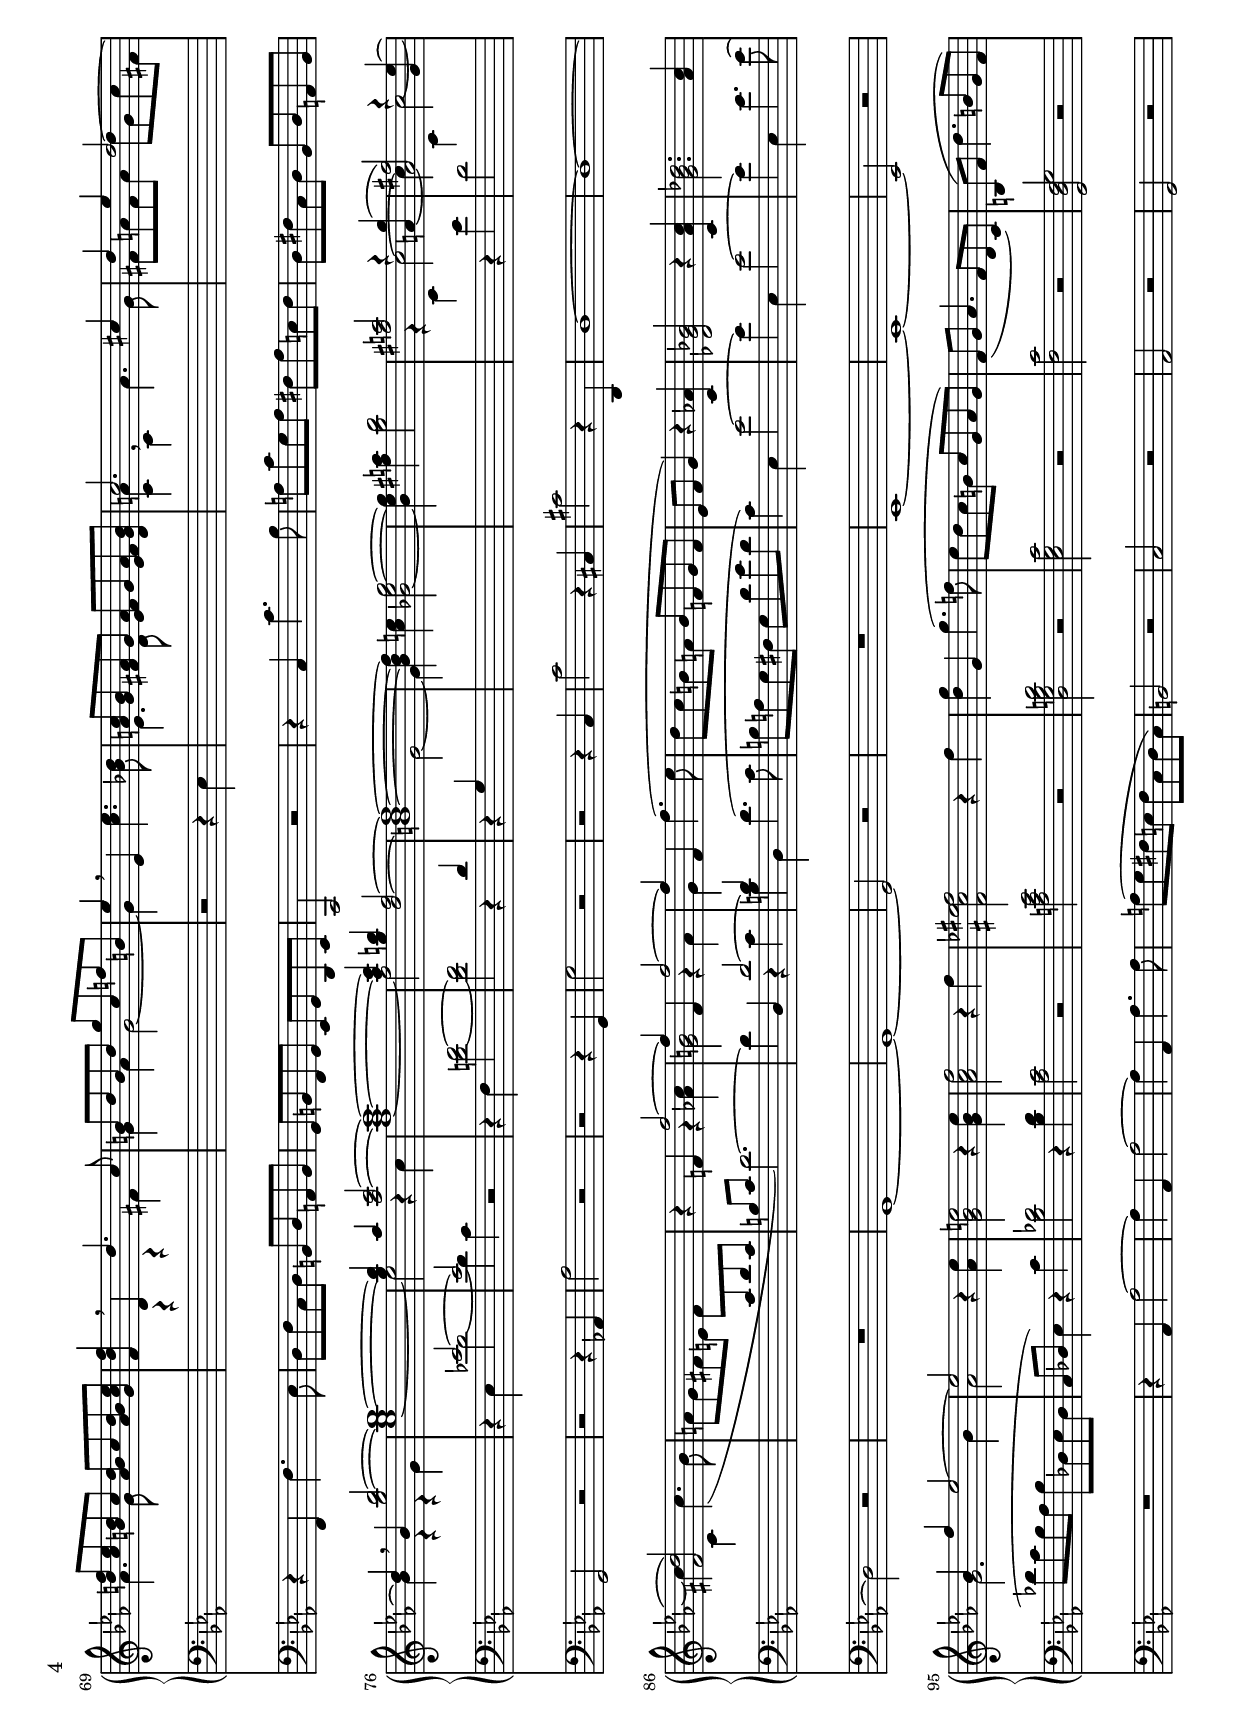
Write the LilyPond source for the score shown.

\version "2.10.33"
\include "deutsch.ly"

\header {
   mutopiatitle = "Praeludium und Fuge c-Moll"
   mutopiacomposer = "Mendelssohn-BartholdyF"
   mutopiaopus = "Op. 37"
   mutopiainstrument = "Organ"
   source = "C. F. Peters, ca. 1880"
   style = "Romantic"
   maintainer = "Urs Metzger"
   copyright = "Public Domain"
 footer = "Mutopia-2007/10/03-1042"
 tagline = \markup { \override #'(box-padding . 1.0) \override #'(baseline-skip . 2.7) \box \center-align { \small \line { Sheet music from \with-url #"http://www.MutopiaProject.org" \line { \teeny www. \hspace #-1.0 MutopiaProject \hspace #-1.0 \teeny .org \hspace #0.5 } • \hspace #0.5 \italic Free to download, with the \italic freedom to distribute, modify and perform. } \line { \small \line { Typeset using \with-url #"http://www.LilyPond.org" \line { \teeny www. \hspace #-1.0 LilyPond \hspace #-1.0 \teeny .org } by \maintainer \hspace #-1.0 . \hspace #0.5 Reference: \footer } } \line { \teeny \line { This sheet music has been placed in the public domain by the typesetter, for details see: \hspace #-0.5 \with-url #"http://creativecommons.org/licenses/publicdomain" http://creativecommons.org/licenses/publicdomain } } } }
}

global = {
   \key c \minor
   \time 4/4
   #(set-accidental-style 'default)
   \override Staff.NoteCollision #'merge-differently-dotted = ##t
}

#(set-default-paper-size "a4" 'landscape)
#(set-global-staff-size 18)

\paper {
   %annotate-spacing = ##t
   top-margin = 0.8 \cm
   bottom-margin = 0.8 \cm
   page-top-space = 0 \cm
   before-title-space = 0 \cm
   after-title-space = 0 \cm
   head-separation = 0.4 \cm
   foot-separation = 0.8 \cm
   ragged-bottom = ##f
   ragged-last-bottom = ##f
   printallheaders=##t
}

forceshift   = { \once \override NoteColumn #'force-hshift = #1 }
forceshiftt  = { \once \override NoteColumn #'force-hshift = #2 }
halsdown     = { \stemDown \tieDown \slurDown }
halsneutral  = { \stemNeutral \tieNeutral \slurNeutral }
halsup       = { \stemUp \tieUp \slurUp}
staffup      = { \change Staff = "right" }
staffdown    = { \change Staff = "left"  }
diffdot      = { \override Staff.NoteCollision #'merge-differently-dotted = ##t }
nodiffdot    = { \override Staff.NoteCollision #'merge-differently-dotted = ##f }
neutral      = { \stemNeutral \tieNeutral \slurNeutral \dotsNeutral }
shifttiedown = { \once \override Tie #'extra-offset = #'( 0 . -0.5 ) }
shifttieup   = { \once \override Tie #'extra-offset = #'( 0 . 0.5 ) }

rechtsa = {
   \new Voice \relative g' {
      \global
      \once \override TextScript #'extra-offset = #'( -4 . 2 )
      r4^\markup { \large \bold "Vivace" } g\f g'4.( f8
      es8 d c h c g as g)
      f8( g as4. f8 d c)
      h8( f' d'4. h8 g f)
      %% Takt  5 ==================================================
      es8( g c es d h c es)
      es,8( g c es d h c es)
      es,8( g c es d h c g')
      \halsup fis8( g a g fis es! d4~)
      d8( f! es d es d c b)
      %% Takt 10 ==================================================
      a4 c8 es a2~
      a4( fis d fis
      g4) r8 d8 es4. d8
      g4. d8 c4. h!8
      g'4. c,8 d4. es8
      %% Takt 15 ==================================================
      f8( as g f es d f h,!)
      c8( d es2 d8 c)
      c2.( h8 c
      d4) h g \neutral <g' d h>4
      <g es c> 2 r
      %% Takt 20 ==================================================
      R1
      s1
      s1
      \halsup g,8( b es g f d es g)
      a,8( c es g fis d es c)
      %% Takt 25 ==================================================
      b8( d g b a fis g b)
      c,8( es g b as! es f as)
      b,8( d f as g d es g)
      ges8( d es ges as, b d f)
      g,8( b d f es h c es)
      %% Takt 30 ==================================================
      f,8( a c es d a b c) \break
      des2. des4
      c4 s s2
      s1
      s4 b b'4.( as!8
      %% Takt 35 ==================================================
      g8 f es d es b c b)
      a8( b c4. a8 f es)
      \neutral d8( as'! f'4. d8 b as)
      g8( b es g f d es g)
      g,8( b es g f d es g)
      %% Takt 40 ==================================================
      g,8( b es g f d es g,)
      \stemDown f8( as c es) f,( as b d)
      \halsup es1~
      es1~
      es1
      %% Takt 45 ==================================================
      e2 f~
      f2 b,~
      b1~
      b1
      h2 d
      %% Takt 50 ==================================================
      s1
      s1
      s4 c b'!4. b8
      \neutral as8( g f e f c des c)
      b8( c des4. b8 g f)
      %% Takt 55 ==================================================
      e8( b' g'4. e8 c b)
      as8( c f as g e f as)
      as,8( c f as g e f as)
      as,8( c f as g e f as)
      g8( f e f g e c b)
      %% Takt 60 ==================================================
      as4~ <c as>( <b g> <as f>)
      r4 <c a>( <b g> <a f>)
      r4 <f' f,>( <es c> d)
      r4 \halsup d( c h)
      r4 \neutral <g' b,!>( <c, as> <b g>)
      %% Takt 65 ==================================================
      \halsup as4 c~ <as'~ c,>2
      \tieDown <as des,~>2 \shiftOn des, \shiftOff
      e4 f2 e4
      f4 \breathe as, <as' f>4. <g es!>8
      <f d!>8 <es c> <d h> c <d h as> c <d h as> <es c g>
      %% Takt 70 ==================================================
      <f d f,>4 \breathe d, d'4. c8
      h8 d h d g c, f! h,!
      es4 \breathe es, \stemDown <es' c>4. <d b!>8
      \halsup <c a>8 <b g> <a fis> g <a fis es> g <a fis es> <b g d>
      c2. cis4
      %% Takt 75 ==================================================
      d4 es d2~
      d4 \breathe b <b' g>2~
      <b g>1~
      <b g>4 as <c as>2~
      <c as>1~
      %% Takt 80 ==================================================
      <c as>4 <h g>4 <f d>2~
      <f d h>1~
      \neutral <f d h>4 <e c> <g e b!>2~
      <g e b>4 <a fis> <b g>2
      \halsup <a fis>2 g4\rest \tieDown <g a,~>(
      %% Takt 85 ==================================================
      <fis a,>2) g4\rest <es g,>(
      <d fis,>2) s
      s1
      r4 f,! \tieUp f'2~
      f4 f, f'2~
      %% Takt 90 ==================================================
      f4 f, \neutral f'4.~( es8
      d8 c h a h f! g f
      es8 f g4) r4  <as! c,>
      <b! g des>2 r4 <c as c,>
      <des b g>2. \halsup <c as>4
      %% Takt 95 ==================================================
      b4 f' es2~
      es2 r4 \neutral <es as,>
      <e b g>2 r4 <e b g>
      <f c as>2 r4 f
      <fis es! c fis,>2 r4 fis
      %% Takt 100 =================================================
      <g d> g, g'4.( f!8
      es8 d c h c g as g)
      f8( g as4. f8 d c)
      h8( f' d'4. h8 g f)
      es8( g c es d h c es)
      %% Takt 105 =================================================
      d,8( as' c d c a h d)
      g,8( c es g f d es g)
      f,8( c' es f es c d f)
      b,8( es g b a fis g b)
      a,8( es' g a as e f as)
      %% Takt 110 =================================================
      g,8( h d g g, c es g
      fis8 d es! fis f cis d f
      es,8 g c d es h c es
      d,8 f c' d g, f' d h)
      \halsup \shifttieup c1~
      %% Takt 115 =================================================
      c4 d\rest s2
      \shiftOff des1
      \shiftOff d!1
      \stemUp es2 e
      f2. fis4
      %% Takt 120 =================================================
      \neutral g8 f! es! d f es d c
      as'8 f d c h g h d
      g4 \breathe g, g'4.( f8
      e8 des c b c g as g
      f4) \breathe f as'4.( g8
      %% Takt 125 =================================================
      f8 es d c d as b as
      g4) \breathe c c'4.( b8
      as8 g f e f c des c)
      h8( d f as g e f as)
      h,8( d f as g e f as
      %% Takt 130 =================================================
      es!8 c d f c a h d)
      g,2 \tieUp <g'~ es~ c>
      <g es a,>2 <f~ d as>
      <f g,>2 <es~ c~ fis,>
      <es c g>1
      %% Takt 135 =================================================
      \halsup d2. c4
      <c g>1^\fermata
   }
}

rechtsb = {
   \new Voice \relative c' {
      \global
      \halsdown \dotsDown
      s1*4
      %% Takt  5 ==================================================
      s1
      s1
      s1
      es4\rest c c'4. c8
      b8( a g fis g d es d)
      %% Takt 10 ==================================================
      c8( d es4. \staffdown \halsdown c8 a g)
      fis8( c' \staffup a'4. fis8 d c)
      b8( d g b a fis g b)
      h,8( d g h as! f! g h)
      c,8 es g c h g c4~
      %% Takt 15 ==================================================
      c4 h2.
      r8 b! as g as g f es
      d4 f8 as d2
      f,2. s4
      s1
      %% Takt 20 ==================================================
      s1
      \neutral g,8( c es g f d es g)
      f,8( c' es f es c d f)
      \halsdown es4 g b2
      a1
      %% Takt 25 ==================================================
      b1
      c1
      b1
      a2 as
      g ges
      %% Takt 30 ==================================================
      f1
      \dotsDown b2. b4~
      b4 s s2
      s4 \halsup f
         \once\override Slur #'control-points = #'( ( 1 . 5.0 ) ( 10 . 6.0 ) ( 24 . 3.0 ) ( 34 . -1.0 ) )
         \dotsNeutral f'4.( es!8
      \halsdown d8 c b a b f g f)
      %% Takt 35 ==================================================
      s1
      \staffdown \halsup es2. c4
      \staffup s1
      s1
      s1
      %% Takt 40 ==================================================
      s1
      s1
      \halsdown g'1
      as1
      <b g>2 <c as>
      %% Takt 45 ==================================================
      <des b>2 c
      s1
      s1
      <f, d>2 <g es>
      <as f>2 <g f>
      %% Takt 50 ==================================================
      \staffdown \halsup es,2 s
      \staffup s4 f' f'4. f8
      \halsdown e8 des c h c \staffdown \halsup g as g
      f4 g as g
      f4 e f des!
      %% Takt 55 ==================================================
      b4 des c g
      as4~ <c as> <des b> <c as>
      c4\rest \tieDown <c as~> <h as> <c as>
      c4\rest c h2
      b!4 g c2
      %% Takt 60 ==================================================
      s1
      s1
      s1
      s4 \staffup \halsdown as'!2.
      s1
      %% Takt 65 ==================================================
      s1
      s2 \halsup g'4 f
      s2 g,4 \halsdown b
      as4 s s \staffdown \breathe as,
      \staffup as'4. g8 s2
      %% Takt 70 ==================================================
      s4 f,\rest a\rest fis'
      g4 as g2~
      g4 s s \staffdown es,
      \staffup \dotsDown es'4. d8 s2
      <a' c,>4 \once \override BreathingSign #'extra-offset = #'(0 . -3.8) \breathe c, a'4. g8
      %% Takt 75 ==================================================
      fis8 a fis a d g, c fis,!
      b4 d,\rest d\rest g
      es'1~
      es2 r4 c
      f1~
      %% Takt 80 ==================================================
      f2 s
      s2 g,~
      g4 s4 s2
      s1
      f4\rest c \tieUp \shifttiedown c'2~
      %% Takt 85 ==================================================
      c4 c, \tieDown  \shifttieup c'2~
      c4 s4 s2
      s1
      s2 r4 <c as!>
      <h g>2 r4 as
      %% Takt 90 ==================================================
      g4 s4 s2
      s1
      s1
      s1
      s1
      %% Takt 95 ==================================================
      g2. b4
      as2 s
      s1
      s1
      s1
      %% Takt 100 =================================================
      s1*5
      %% Takt 105 =================================================
      s1*5
      %% Takt 110 =================================================
      s1*5
      %% Takt 115 =================================================
      s2 \stemUp \tieDown c~
      \stemDown \shiftOn \once \override Tie #'extra-offset = #'( 0 . 0.2 ) c1~
      \shiftOn c1~
      c1~
      c1
      %% Takt 120 =================================================
      \staffdown \shiftOff g,1
      d'1
      s1
      \shiftOn b1
      s1
      %% Takt 125 =================================================
      s1*5
      %% Takt 130 =================================================
      s1*5
      %% Takt 135 =================================================
      \staffup \shiftOff <h' g>1
   }
}

linksa = {
   \global
   \clef "bass"
   \relative c' {
      <es c g>2\f r
      <es c g>2 r
      <f c as>2 r
      <g, f d>2 r
      %% Takt  5 ==================================================
      <c g es>2 r
      <c g es>2 r
      <c g es>2 r
      <a fis d>2 r
      s1
      %% Takt 10 ==================================================
      s1*5
      %% Takt 15 ==================================================
      r4 g g'4.( f8
      es8 d c h c g as g)
      f8( g as4. f8 d c)
      h8( f' d'4. h8 g f)
      es8( g c es d h c es)
      %% Takt 20 ==================================================
      d,8( as' c d c a h d)
      es,4 g b!2
      r4 f as2
      g4 b es2~
      es2 d4 fis
      %% Takt 25 ==================================================
      g4 d g2~
      g2 f!4 es
      d2 b
      es2 f
      b,2 c~
      %% Takt 30 ==================================================
      c2 b
      s1
      s4 \staffup \breathe c \stemDown \slurUp
         \once \override Slur #'height-limit = #9
      c'4.( b8
      as8 g f e \staffdown \stemUp f8 c d! c)
      s1
      %% Takt 35 ==================================================
      s1
      s1
      \shiftOn \halsup b1~
      b4 g~ <es' g,>2~
      <es g,>4 g,~ <es' g,>2~
      %% Takt 40 ==================================================
      <es g,>4 g,~ <es' g,>2~
      \neutral <es c>2 <d b>4 <b~ as>
      <b g>4 s s2
      s1
      s1
      %% Takt 45 ==================================================
      s1
      \staffup \halsdown es4\rest b as'!4. as8
      g8 f es d es \staffdown \halsup b c b
      as8 c b as g b as g
      f8 g f es d g f d
      %% Takt 50 ==================================================
      \staffup r4 \halsup c' \halsdown b'!4. b8
      as8 g f e f \staffdown \halsup c des c
      b2 \clef "treble" \halsdown e
      f2. es!4
      des2. b4
      %% Takt 55 ==================================================
      \clef "bass" g4 f e2
      f1
      es!1
      \dotsDown d!2. d4
      e2. e4
      %% Takt 60 ==================================================
      f8 as c f e c des f
      es,8 a c es! des b c es
      d,!8 f b d! c a b d
      f,8 h d f es! c d f
      e,8 g c e f d e g
      %% Takt 65 ==================================================
      \staffup as8 e f as ges d! es ges
      f8 c des f \shiftOff b, des f b \shiftOn
      des8 g, as f \staffdown des b c c,
      \dotsUp f2. s4
      s1
      %% Takt 70 ==================================================
      s1
      s1
      r2 r4 s
      s1
      s1
      %% Takt 75 ==================================================
      s1
      s1
      s2 \halsup es'~
      es2 s2
      s1
      %% Takt 80 ==================================================
      s2 r4 d
      r4 g, s2
      s1
      s1
      s1
      %% Takt 85 ==================================================
      s1
      s4 \staffup \halsdown c c'4.( b8
      a8 g fis e fis \staffdown \halsup c d c
      h8 c \neutral d2.~)
      d4 \halsup d, d'2~
      %% Takt 90 ==================================================
      d4 s s2
      s1
      s1
      s1
      s1
      %% Takt 95 ==================================================
      s1*5
      %% Takt 100 =================================================
      s1*5
      %% Takt 105 =================================================
      r2 r4 \halsdown g,
      es'1
      \clef "treble" as1
      s1
      s1
      %% Takt 110 =================================================
      s1
      s1
      s1
      \halsup \shiftOff c,2 h
      es4\rest b! \staffup \halsdown b'!4. as8
      %% Takt 115 =================================================
      g8 f e d e \staffdown \halsup b c b
      as4 \breathe as \staffup \halsdown as'4. g8
      f8 es d c d \staffdown \halsup a h a
      \neutral g4 \breathe c, c'4. b!8
      as!8 g f e f c d c
      %% Takt 120 =================================================
      s2 \halsup c'
      s1
      s1
      c1~
      c2 h
      %% Takt 125 =================================================
      b!1~
      b2 c~
      c2 des
   }
}

linksb = {
   \global
   \clef "bass"
   \relative b {
      s1*30
      r4 g g'4.( f8
      e8 des c h c g as g)
      f4 g as a
      b4 c cis d
      %% Takt 35 ==================================================
      \staffup \halsdown es4 <as! f> g~ <g es>
      \staffdown c,4 b a2
      b4 as! f d
      es1~
      es4 es~ es2~
      %% Takt 40 ==================================================
      es4 es~ es2
      s1
      s4 \neutral \breathe es des'4. des8
      c8 b as g as es f es
      des8 f es des c es des c
      %% Takt 45 ==================================================
      b8 des c b a c f es
      \halsdown des2 d
      es2 g
      f2 es
      d2 h
      %% Takt 50 ==================================================
      c2 e
      f2 as
      g2 s
      s1
      s1
      %% Takt 55 ==================================================
      s1*5
      %% Takt 60 ==================================================
      s1*5
      %% Takt 65 ==================================================
      s1*5
      %% Takt 70 ==================================================
      s1*5
      %% Takt 75 ==================================================
      s1
      s1
      r4 es des'2~
      des4 c r2
      r4 f, \tieNeutral <f' d!>2~
      %% Takt 80 ==================================================
      <f d>2 s
      s1
      s1
      s1
      s2 r4 es
      %% Takt 85 ==================================================
      d2 s
      s1
      s1
      s1
      s2 r4 \neutral c
      %% Takt 90 ==================================================
      h4 d, d'4.( c8
      h8 a g fis g d' es d
      c4) es, es'2~
      es4 es, es'2~
      es4 es, es'4. es8(
      %% Takt 95 ==================================================
      des8 c b as b des, es des
      c8 des es4) r4 c'4
      <des b>2 r4 <des b>
      <c as>2 r2
      <es c a>2 r
      %% Takt 100 =================================================
      <d h g d>2 r
      <c g es>2 r
      <c f,> 2 r
      <g f d g,>2 r
      <g es c>2 r
      %% Takt 105 =================================================
      s1
      s1
      c2\rest c4\rest \halsdown b
      \neutral <g' es>1~
      <g es>2 <f d>~
      %% Takt 110 =================================================
      <f d>2 <es c>~
      <es c>2 \clef "bass" <d g,>~
      <d g,>2 <c a>
      \tieDown g1~
      g1~
      %% Takt 115 =================================================
      g1
      s1
      s1
      s1
      s1
      %% Takt 120 =================================================
      \halsdown \shiftOff <d h>2 <es! c>
      f2 g
      <c g e> r4 \stemUp c,
      \stemDown e1
      <as f>1~
      <as f>2 f
      %% Takt 125 =================================================
      g1
      as1
      \neutral <d! h as>1~
      <d h as>4 r r2
      R1
      %% Takt 130 =================================================
      r2 <c~ g>
      <c a>2 <d b!~>
      b2 <es c>~
      <es c>1
      <f d>1
      %% Takt 135 =================================================
      \once \override Script #'extra-offset = #'(0 . 0.3) es1^\fermata
   }
}

pedal = {
   \global
   \clef "bass"
   \relative c {
      c2\f r
      c2 r
      c2 r
      c2 r
      %% Takt  5 ==================================================
      c2 r
      b2 r
      a2 r
      d2 r
      g,2 r
      %% Takt 10 ==================================================
      g2 r
      g2 r
      g2 r
      f2 r
      es2 r
      %% Takt 15 ==================================================
      d2 r
      c2 r
      f2 r
      g2 r
      c,2 es
      %% Takt 20 ==================================================
      f2 g
      c2 g
      as2 b
      es2 d
      c2 d
      %% Takt 25 ==================================================
      g2 f!
      es2 f
      b,2 es
      c2 d
      es2 a,
      %% Takt 30 ==================================================
      b2. as!4
      g2 r4 g
      c2 r4 e
      f2 r4 f,
      b2 r
      %% Takt 35 ==================================================
      R1
      R1
      r2 r4 b
      es2 r4 a,
      b2 r4 a
      %% Takt 40 ==================================================
      b2 r4 c
      as!2 b
      es,1~
      es2 r
      R1
      %% Takt 45 ==================================================
      r2 f
      b1~
      b2 r2
      R1
      r2 g
      %% Takt 50 ==================================================
      c1~
      c2~ r
      R1
      R1
      R1
      %% Takt 55 ==================================================
      R1*5
      %% Takt 60 ==================================================
      R1*5
      %% Takt 65 ==================================================
      R1
      R1
      R1
      R1
      r4 f, f'4. es8
      %% Takt 70 ==================================================
      d8 f c d h d a h
      g8 h f g es g d es
      c2 r
      r4 c' c'4. b8
      a8 c g a fis a e fis
      %% Takt 75 ==================================================
      d fis c d b d a b
      g2 r
      r2 r4 as!
      as'2 r
      r2 r4 g,
      %% Takt 80 ==================================================
      g'2 r
      r2 r4 c,
      c'2 r4 cis,
      cis'2 r4 d,,
      d'1~
      %% Takt 85 ==================================================
      d1~
      d2 r
      R1
      g,1~
      g1~
      %% Takt 90 ==================================================
      g2 r
      R1
      es1~
      es~
      es2 r
      %% Takt 95 ==================================================
      R1
      r4 as as'2~
      as4 as, as'2~
      as4 as, as'4. as8
      a8( g fis e fis c d c)
      %% Takt 100 =================================================
      h2 r2
      c2 r
      as2 r
      g2 r
      c,2 es
      %% Takt 105 =================================================
      f2 g
      c2 g
      as2 b
      es2 b
      c2 d
      %% Takt 110 =================================================
      h2 c
      a2 h
      c2 fis,
      g1
      e1~
      %% Takt 115 =================================================
      e1
      f1~
      f2 fis
      g1
      as2 a
      %% Takt 120 =================================================
      h2 c
      f2 g
      e2 r
      r2 c
      des1
      %% Takt 125 =================================================
      d!1
      es2 e
      f1~
      f1~
      f4 r r2
      %% Takt 130 =================================================
      R1
      r2 es!
      f2 b,
      es2 as,
      g1~
      %% Takt 135 =================================================
      g1
      c,1^\fermata
      \bar "|."
   }
}


fugaglobal = {
   \key c \minor
   \time 12/8
   #(set-accidental-style 'default)
   \override Staff.NoteCollision #'merge-differently-dotted = ##t
}

fugasopran = {
   \new Voice \relative c' {
      \fugaglobal
      \partial 8 s8
      s1.
      s1.
      s1.
      s1.
      %% Takt  5 ==================================================
      s1.
      s1.
      s1.
      s1.
      s4. s s b'4\rest \halsup c,8
      %% Takt 10 ==================================================
      g'4 d8 a'4 d,8 b'4 g8 fis4 \breathe d'8
      es4 c8 a!4 f8 d'4 b8 g4 es8
      c'4 a8 fis d' c b a! g b4.~
      b8 g f e! c' b as g f f'4.~
      f8 es d c f es d c b des4.~
      %% Takt 15 ==================================================
      des8 c h c4.~ c8 b as g b es~
      es4. es4 d8 es4 c8 b c d
      es4.~ es8 d c b4 \tieDown \shifttieup des8~ des \tieUp c b
      as4.~ as8 d\rest f, b4 g8 c4 as8
      d4 h8 es4 c8 f4.~ f8 g as
      %% Takt 20 ==================================================
      g8 f es d es f es d c b c as!
      g!8 as c~ c b as~ as g b~ b as g~
      g8 f as~ as g f b4. des
      c4.~ c8 d! es g! f es f c d
      es8 g, as b c es des c b es g, a!
      %% Takt 25 ==================================================
      b4 d8\rest d4\rest c8 f4 c8 g'4 c,8
      as'8 as, b c d f es! d c f a, h!
      c4 f8\rest f4\rest d8 es4 cis8 d4 a!8
      d4 h8 c es d c4.~ c8 es d
      c4.~ c8 es d c es d c d c
      %% Takt 30 ==================================================
      b8 c b a! b a g a b c es! d
      a'8\rest g4~ g8 f!4~ f4.~ f8 es4~
      es4.~ es8 d4~ d8 g, a! h a h
      c8 h c d4 g,8 g'2.~
      g4.~ g4 a8\rest b\rest c, b a4.
      %% Takt 35 ==================================================
      g4. ges f'2.~
      f2. es
      des4. c~ c2.
      b4.~ b8 c b as c f e b' e,
      f4 as8 g f e f \once \override Tie #'extra-offset = #'( 0 . 0.8 ) b4~ b8 as g
      %% Takt 40 ==================================================
      as4.~ as8 g f g4.~ g8 g, c
      as'4 f8 des4 b8 g'4 es8 c4 as8
      f'4 des8 b4 g8 f'4 c8 as4 f8
      f'4 d!8 h4 g8 g'4 es8 c4 g'8
      g8 f es~ es d c~ c b as~ as g f~
      %% Takt 45 ==================================================
      f8 es g~ g a fis g4 g8 g'4.~
      g8 b, c des c b as4 f8 f'4.~
      f8 as, b c b as g4 f'8\rest f4\rest f8\rest
      d2.\rest d4\rest g,8 c4 f,8
      b4 e,8 as4 d,8 g h d g4 c,8
      %% Takt 50 ==================================================
      fis4 a,8 f'4 h,8 e4 g,8 es' a, d~
      d8 g, c~ c d h c as!4~ as8 g4~
      g8 fis4~ fis8 g h c es as~ as f d
      f8\rest es g~ g es c f\rest d f~ f es d
      c4 g8 des'4 g,8 c b as des4 g,8
      %% Takt 55 ==================================================
      c4 r8 r8 <c a>4 r8 <c g>4 r8 <c fis,>4
      h8\rest <c g>4 h8\rest <h f!>4 d8\rest <f h,>4 d8\rest <e c>4
      as8\rest g4 as8\rest f4 as8\rest as4 as8\rest g g,
      \neutral c4 g8 d'4 g,8 es'4 c8 h4 g'8
      as4 f8 d4 b!8 g'4 es8 c4 as8
      %% Takt 60 ==================================================
      \halsup f'8 <es c> <d h> es d c h! a! h c4 h8\rest
      r8 b f' es4. f8\rest as, es' d!4.
      d8\rest g, es'~ es d as~ as g es'~ es d g,
      es'4 h8 c4 g8 as4 e8 f4 des8
      c2. h2.
      %% Takt 65 ==================================================
      c1.^\fermata
   }
}

fugaalt = {
   \new Voice \relative c {
      \fugaglobal
      \halsdown
      \once \override TextScript #'extra-offset = #'( -8 . 1 )
      \partial 8 r8^\markup { \large \bold "Con moto" }
      R1.
      R1.
      r2. \staffdown \halsup c'4\rest c8\rest c4\rest \halsup c,8
      g'4 d8 a'4 d,8 b'4 g8 fis4 d'8
      %% Takt  5 ==================================================
      es4 c8 a4 f!8 d'4 b8 g4 es8
      c'4 a8 fis d' c b a g \staffup \tieDown f'!4.
      es8 d c f d h c es f g4.~
      g8 f as~ as f d r es g~ g es c
      r8 d f~ f es d c b! a \halsdown \dotsDown c b a
      %% Takt 10 ==================================================
      d8 c b es4 d8~ d d es d4 fis!8
      g8 a g f!4.~ f8 g f es4.~
      es8 f es d4.~ d4 g8 as! g f!
      e4 d8 c d e f4 b,8\rest as'4.~
      as8 g f es d c b4 c8\rest c\rest b' g
      %% Takt 15 ==================================================
      es4. as8 d,! es f4. es8 b'4~
      b8 as g c b as g4 a8 b r b
      c4 as!8 f4 d8 b'4 g8 es4 c8
      as'4 f8 d g f~ f es des c \shiftOn es as~
      as8 g f es g c~ c d es \stemUp \dotsUp d4.
      %% Takt 20 ==================================================
      s4. as4 d8 s2.
      \stemDown \dotsDown es,4.~ es8 d f~ f es d~ d c es~
      es8 d c b4.~ b8 as' g b4.~
      b8 as ges f4. g8 as b as4.~
      as8 g f\mf g as a b4. a8 g f~
      %% Takt 25 ==================================================
      f8 des es f g b as! g f b d, e
      f4 g8 as b h c4. h8 a g~
      g8 es f g a c b! c b a!4.
      as!8 b as g4.~ g8 a g fis4.~
      fis8 a g fis4.~ fis8 c' b a! b a\f
      %% Takt 30 ==================================================
      b8 a g fis e fis g fis g a! b c
      b4 es8 c4 a8 f a d b4 g8
      es8 g c a4 c8 h4 c,8\rest c4\rest c8\rest
      c2.\rest g'4\rest g8 c4 g8
      d'4 g,8 e'4 c8 f c d \override Stem #'details #'beamed-lengths = #'( 3.9 ) es! d \tieUp es~
      %% Takt 35 ==================================================
      es8 d es~ es d c \revert Stem #'details #'beamed-lengths g4\rest f8 b4 f8 \tieDown
      c'4 f,8 d'8 c b~b c des c b as
      g8 as b as g f e g b as g f
      e8 g f e4. c4\rest c8\rest c'4.~
      c8 des h c4 s8 s4 g'8 e!4 g8~
      %% Takt 40 ==================================================
      g8 f e f4.~ f8 e! des c4 b8
      as2. g4. ges8 f ges
      f4.~ f8 e f~ f4.~ f8 g f
      as8 g as~ as g f g4.~ g4 g8
      c4 b!8 as4 g8 f4 es8 d4 d8
      %% Takt 45 ==================================================
      c8 es4 c4. h8 c\rest g' b!4.~\mf
      b8 g as! b as g f4 f8 as4.~
      as8 f g as g f es4 es8 as4 des,8
      g4 c,8 f4 b,8 e4.~ e8 c f~
      f b, e~ e as, d! h d g es'!4 a,8
      %% Takt 50 ==================================================
      \shiftOff es'4 fis,8 d'4 g,8 c4 g8 fis!4.
      f!8 e es d as'! f es\f es4~ es8 d4~
      d8 c4 d f!8es4 c'8 b!4.~
      b4. as2. g4.~
      g4 g8 b4 g8 as g f b4 g8
      %% Takt 55 ==================================================
      as8 f c s4. s2.
      s4. c8\rest d4 es8\rest as!4 es8\rest g4
      h8\rest <es! c>4 h8\rest <d c>4 h8\rest <d h>4 h8\rest <d h>4
      s1.
      s1.
      %% Takt 60 ==================================================
      s4. \stemUp \shiftOn a4. \stemDown <g~ d> \stemUp g8 f s
      \stemDown s8 b! des~ des b g es as c~ c as f~
      f1.
      es4 <g~ d>8 <g c,>4 <es c~>8 \shiftOff \dotsUp c4.~ c4 \staffdown \halsup as8
      g1.
      %% Takt 65 ==================================================
      g1.^\fermata
   }
}

fugatenor = {
   \fugaglobal
   \clef "bass"
   \relative g, {
      \partial 8 \once \override TextScript #'extra-offset = #'( -2.5 . 0 ) g8^\markup { \italic forte }
      \once \override TextScript #'extra-offset = #'( 0 . -0.5 ) c4_\markup { \italic legato } g8 d'4 g,8 es'4 c8 h4 g'8
      as4 f8 d4 b!8 g'4 es8 c4 as8
      f'4 d8 h g' f \halsdown es d c es d c
      b!8 a g c a fis g b c \dotsDown d4.~
      %% Takt  5 ==================================================
      d8 c es~ es c a b\rest b d~ d b g
      b8\rest a c~ c b a g d' g h a! \neutral g~
      g2.~ g8 es'4 d8 es d
      c8 d c b!4.~ b8 c b as4.~
      as8 b as g4.~ g fis
      %% Takt 10 ==================================================
      g8 a b c4. b a8 b c
      b8 a c~ c d es d g, b~ b c d
      c4. a8 g fis g b d f! e d
      c8 g as! b as g f as c es! d c
      b4. f'4.~ f4 r8 r4 r8
      %% Takt 15 ==================================================
      r2. r4 r8 r4 b,8
      es4 b8 f'4 b,8 g'4 es8 d4 s8
      s1.
      r2. r4 es,8 as g f
      h4 d8~ d c b a4 \staffup \halsdown \dotsDown f'8 b!4.~
      %% Takt 20 ==================================================
      <es b>8 <d as> <es g,> f, g as <b g>4 <a ges>8 <b f> es, <f d>
      s1.
      \staffdown r2. r4 \neutral b,8 es4.~
      es4 c8 es4.~ es8 f g f4.
      es4 r8 r4 f,8 b4 f8 c'4 f,8
      %% Takt 25 ==================================================
      des'8 b c des es e f4. e8 d c
      f4 r8 r4 g,8 c4 g8 d'4 g,8
      es'8 c d es f fis g4. fis!8 d es
      f!4. es8 c b a c b a c, d
      es8 c b a c, d es4 c8 fis4 r8
      %% Takt 30 ==================================================
      r8 a' b c d c b c b a g fis
      g4 r8 r4 r8 r2.
      r2. r4 d8 g4 d8
      a'4 d,8 h'4 g8 b g as b as b~
      b8 as b~ b c b a4 b8 c b c~
      %% Takt 35 ==================================================
      c8 b c ~ c b a as2.~
      as4.~ as8 f d b'4 es,8 as4 es8
      b'4 es,8 c'4 as8 g4 c,8 f4 c8
      g'8 b as g4 \breathe \clef "treble" c8 f4 c8 g'4 c,8
      as'4 f8 e4 c'8 des!4 b!8 g4 e!8
      %% Takt 40 ==================================================
      c'4 as8 f4 des8 b'4 g8 e4 \clef "bass" c8~
      c8 as c f es! des~ des c b as4.~
      as8 b as g!4. as8 b c f,4.~
      f4 \clef "treble" f'8~ f es d~ d c h es d c
      c4 g'8 as4 c,8 d4 es8 f4 h,8
      %% Takt 45 ==================================================
      \clef "bass" c4 b!8 a4. g8 h d f e d
      e4.~ e4 c,8 f as c es des c
      des4.~ des4 b,8 es b' des c f, b~
      b8 es, as~ as des, g~ g c, b' as4 d,8
      g4 c,8 f4.~ f4 f8 es g c~
      %% Takt 50 ==================================================
      c8 h a h d g~ g e c~ c d a
      h8 c as! f4 g8 c, c'4~ c8 h!4~
      h8 a4 d4 r8 r4 r8 f, b d~
      d8 b g es as c~ c as f d g h
      r8 c4~ c8 c4~ c8 c4~ c8 c4~
      %% Takt 55 ==================================================
      c8 r c es!4 c8 es d c es4 c8
      es4. s4. s2.
      s1.
      r8 <c g>4 r8 <f g,>4 r8 <es c a fis>4 r8 <d h g>4
      r8 <f c as!>4 r8 <f b,! as>4 r8 <g es b g>4 r8 <g es>4
      %% Takt 60 ==================================================
      \stemUp f8 \staffup \halsdown g as c, d es s4. c4 c8\rest
      \staffdown \neutral r4 r8 r b des c4 r8 r as c
      h4 r8 r4 r8 r4 r8 r4 d8
      c4 s8 s4. \staffup \stemDown \shiftOff as4 \staffdown g8 \dotsDown f4.
      \stemDown es2. <f d>
      %% Takt 65 ==================================================
      <es c>1.
   }
}

fugapedal = {
   \fugaglobal
   \clef "bass"
   \relative g, {
      \partial 8 r8
      R1.
      R1.
      R1.
      R1.
      %% Takt  5 ==================================================
      R1.
      r2. r4 r8 r4 g8
      c4 g8 d'4 g,8 es'4 c8 h4 g'8
      as!4 f8 d4 b!8 g'4 es8 c4 as8
      f'4 d8 h g' f es d c es d c
      %% Takt 10 ==================================================
      b!8 a g c a fis g b c d4.~
      d8 c es~ es c a r b d~ d b g
      r a c~ c b a g4 d8 g4 g8
      c4. r4 c8 f4. r4 f8
      g4 es8 a4 f8 b4. g4 es8
      %% Takt 15 ==================================================
      as!4. f4 es8 d4. es4 g,8
      c4 b8 as4 b8 es8 c f b,4.
      r8 as' c~ c as f r g b~ b g es
      r8 f as~ as b as g4 r8 r4 r8
      r2. r4 r8 r4 b,8
      %% Takt 20 ==================================================
      es4 b8 f'4 b,8 g'4 es8 d4 b'8
      c4 as8 f4 d8 b'4 g8 es4 c8
      as'4 f8 d b' as g f es g f es
      as4. a b b,
      es4 r8 r4 r8 r2.
      %% Takt 25 ==================================================
      R1.
      R1.
      R1.
      R1.
      r2. r4 r8 r4 d8
      %% Takt 30 ==================================================
      g4 d8 a'4 d,8 b'4 g8 fis4 d8
      es4 c8 a4 f8 d'4 b8 g4 es8
      c'4 a8 fis4 d8 f2.~
      f4.~f8 g f e4 r8 e'4.
      d4. c r4 c8 f4 c8
      %% Takt 35 ==================================================
      g'4 c,8 a'4 c,8 d f es d es d
      c d c b4 as8 g4 r8 r4 r8
      R1.
      r4 r8 r4 c8 c'2.~
      c1.~
      %% Takt 40 ==================================================
      c2.~ c4.~ c4 c,8
      f2. es
      des2. c
      h4.~ h4 h8 es4.~ es4 es8
      as!4 g8 f4 es8 d4 c8 h4 g8
      %% Takt 45 ==================================================
      c4. d g, r4 r8
      R1.
      R1.
      R1.
      R1.
      %% Takt 50 ==================================================
      R1.
      r4 r8 r4 g8 c4 g8 d'4 g,8
      es'4 c8 h4 g'8 as!4 f8 d4 b!8
      g'4 es8 c4 as8 f'4 d8 h g' f
      es4. e f e
      %% Takt 55 ==================================================
      f4. fis g as!4 g,8
      g'4 g,8 g'4 g,8 g'4 g,8 g'4 g,8
      g'4 g,8 g'4 g,8 g'4 f,8 f'4.
      r8 es4 r8 h4 r8 c4 r8 g4
      r8 f4 r8 b!4 r8 es4 r8 as4~
      %% Takt 60 ==================================================
      as8 g f fis4. g as!4 c8
      des4 b8 g4 es8 c'4 as8 f4 d!8
      h'4 c8 h4 g8 h4 c8 h4 g8
      c4 g8 es4 c8 f4 c8 as4 f8
      g1.
      %% Takt 65 ==================================================
      c,1.^\fermata
      \bar "|."
   }
}

% print
\score {
   <<
      \new PianoStaff {
         <<
            \context Staff = right {
               <<
                  \context Voice = rechtsa \rechtsa
                  \context Voice = rechtsb \rechtsb
               >>
            }
            \context Staff = left {
               <<
                  \context Voice = linksa \linksa
                  \context Voice = linksb \linksb
               >>
            }
         >>
      }
      \context Staff = pedal {
         \context Voice = pedal \pedal
      }
   >>
   \header {
      title = \markup {
         \center-align {
            "Drei Praeludien und Fugen"
            \small "(Thomas Attwood in London gewidmet)"
            " "
            \huge "Praeludium I"
         }
      }
      composer = "Felix Mendelssohn Bartholdy, op. 37"
   }

   \layout{
      indent = 1.1\cm
   }
}

% midi
\score {
   \new PianoStaff {
      <<
         \context Staff = right {
            \set Staff.midiInstrument = "church organ"
            \context Voice = rechtsa \rechtsa
         }
         \context Staff = rightb {
            \set Staff.midiInstrument = "church organ"
            \context Voice = rechtsb \rechtsb
         }
         \context Staff = left {
            \set Staff.midiInstrument = "church organ"
            \context Voice = linksa \linksa
         }
         \context Staff = leftb {
            \set Staff.midiInstrument = "church organ"
            \context Voice = linksb \linksb
         }
         \context Staff = pedal {
            \set Staff.midiInstrument = "tuba"
            \context Voice = pedal \transpose d d, \pedal
         }
         \context Staff = pedalzwo {
            \set Staff.midiInstrument = "church organ"
            \pedal
         }
      >>
   }

  \midi {
    \context {
      \Score
      tempoWholesPerMinute = #(ly:make-moment 144 4)
      }
    }
}

\score {
   <<
      \new PianoStaff {
         <<
            \context Staff = right {
               <<
                  \context Voice = fugaalt \fugaalt
                  \context Voice = fugasopran \fugasopran
               >>
            }
            \context Staff = left {
               <<
                  \context Voice = fugatenor \fugatenor
               >>
            }
         >>
      }
      \context Staff = fugapedal {
         \context Voice = fugapedal \fugapedal
      }
   >>

   \header {
      title = \markup {
         \center-align {
            \huge "Fuge I"
         }
      }
   }

   \layout{
      indent = 0.8\cm
   }
}

\score {
   \new PianoStaff {
      <<
         \context Staff = right {
            \set Staff.midiMinimumVolume = #0.9
            \set Staff.midiMaximumVolume = #0.9
            \set Staff.midiInstrument = "church organ"
            \context Voice = fugasopran \fugasopran
         }
         \context Staff = rightb {
            \set Staff.midiMinimumVolume = #0.9
            \set Staff.midiMaximumVolume = #0.9
            \set Staff.midiInstrument = "church organ"
            \context Voice = fugaalt \fugaalt
         }
         \context Staff = left {
            \set Staff.midiMinimumVolume = #0.9
            \set Staff.midiMaximumVolume = #0.9
            \set Staff.midiInstrument = "church organ"
            \context Voice = fugatenor \fugatenor
         }
         \context Staff = pedal {
            \set Staff.midiMinimumVolume = #0.7
            \set Staff.midiMaximumVolume = #0.7
            \set Staff.midiInstrument = "recorder"
            \context Voice = fugapedal \transpose d d, \fugapedal
         }
         \context Staff = fugapedalzwo {
            \set Staff.midiInstrument = "church organ"
            \fugapedal
         }
      >>
   }

  \midi {
    \context {
      \Score
      tempoWholesPerMinute = #(ly:make-moment 280 8)
      }
    }
}
